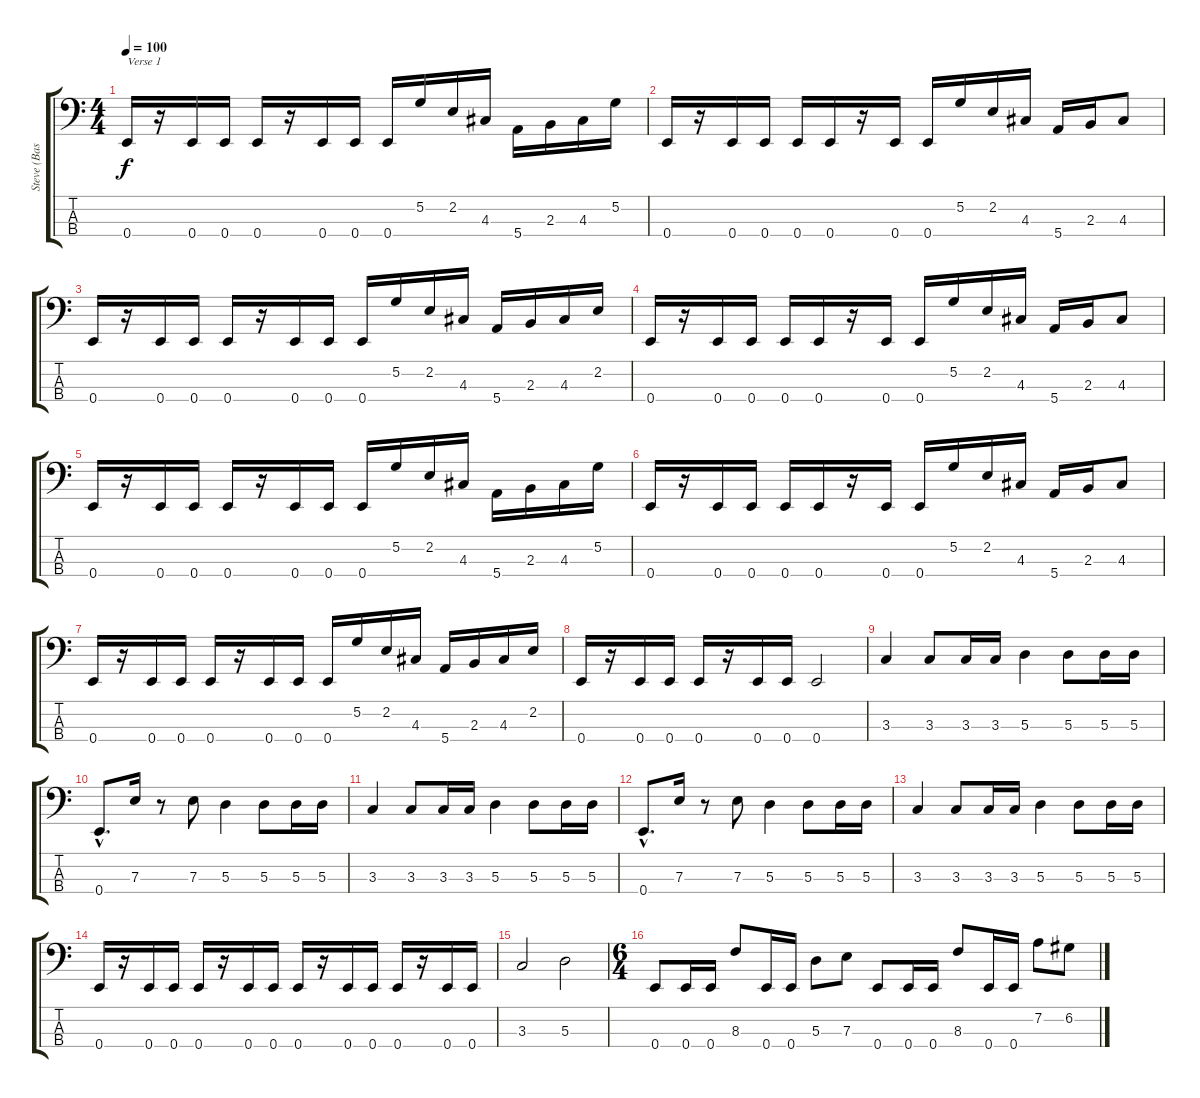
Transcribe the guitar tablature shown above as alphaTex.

\track ("Steve (Bass)" "Steve (Bas") {instrument electricbasspick}
\staff {score tabs}
\tuning (G2 D2 A1 E1) {hide}
\ts (4 4)
\tempo 100
\clef f4
\ks c
0.4.16{txt "Verse 1" dy f} r.16 0.4.16 0.4.16 0.4.16 r.16 0.4.16 0.4.16 0.4.16 5.2.16 2.2.16 4.3.16 5.4.16 2.3.16 4.3.16 5.2.16 |
0.4.16 r.16 0.4.16 0.4.16 0.4.16 0.4.16 r.16 0.4.16 0.4.16 5.2.16 2.2.16 4.3.16 5.4.16 2.3.16 4.3.8 |
0.4.16 r.16 0.4.16 0.4.16 0.4.16 r.16 0.4.16 0.4.16 0.4.16 5.2.16 2.2.16 4.3.16 5.4.16 2.3.16 4.3.16 2.2.16 |
0.4.16 r.16 0.4.16 0.4.16 0.4.16 0.4.16 r.16 0.4.16 0.4.16 5.2.16 2.2.16 4.3.16 5.4.16 2.3.16 4.3.8 |
0.4.16 r.16 0.4.16 0.4.16 0.4.16 r.16 0.4.16 0.4.16 0.4.16 5.2.16 2.2.16 4.3.16 5.4.16 2.3.16 4.3.16 5.2.16 |
0.4.16 r.16 0.4.16 0.4.16 0.4.16 0.4.16 r.16 0.4.16 0.4.16 5.2.16 2.2.16 4.3.16 5.4.16 2.3.16 4.3.8 |
0.4.16 r.16 0.4.16 0.4.16 0.4.16 r.16 0.4.16 0.4.16 0.4.16 5.2.16 2.2.16 4.3.16 5.4.16 2.3.16 4.3.16 2.2.16 |
0.4.16 r.16 0.4.16 0.4.16 0.4.16 r.16 0.4.16 0.4.16 0.4.2 |
3.3.4 3.3.8 3.3.16 3.3.16 5.3.4 5.3.8 5.3.16 5.3.16 |
0.4{hac}.8{d} 7.3.16 r.8 7.3.8 5.3.4 5.3.8 5.3.16 5.3.16 |
3.3.4 3.3.8 3.3.16 3.3.16 5.3.4 5.3.8 5.3.16 5.3.16 |
0.4{hac}.8{d} 7.3.16 r.8 7.3.8 5.3.4 5.3.8 5.3.16 5.3.16 |
3.3.4 3.3.8 3.3.16 3.3.16 5.3.4 5.3.8 5.3.16 5.3.16 |
0.4.16 r.16 0.4.16 0.4.16 0.4.16 r.16 0.4.16 0.4.16 0.4.16 r.16 0.4.16 0.4.16 0.4.16 r.16 0.4.16 0.4.16 |
3.3.2 5.3.2 |
\ts (6 4)
0.4.8 0.4.16 0.4.16 8.3.8 0.4.16 0.4.16 5.3.8 7.3.8 0.4.8 0.4.16 0.4.16 8.3.8 0.4.16 0.4.16 7.2.8 6.2.8
